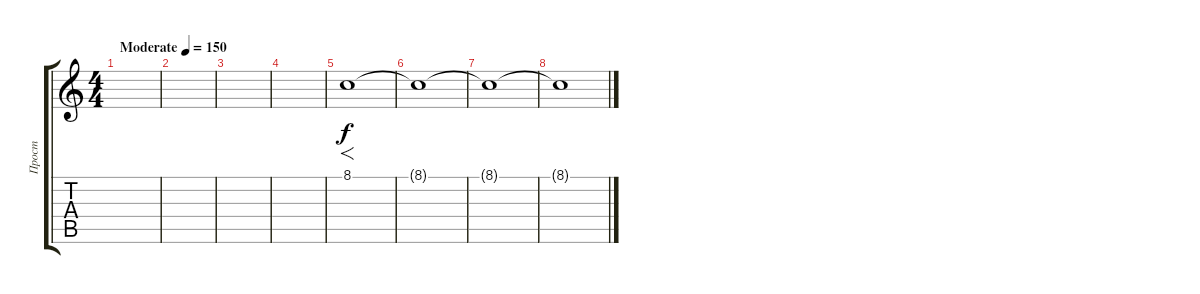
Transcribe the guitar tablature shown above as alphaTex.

\track ("Прост" "Прост") {instrument stringensemble1}
\staff {score tabs}
\tuning (E4 B3 G3 D3 A2 E2) {hide}
\ts (4 4)
\tempo (150 "Moderate")
\clef g2
\ks c
|
|
|
|
8.1.1{f} |
8.1{t}.1 |
8.1{t}.1 |
8.1{t}.1
